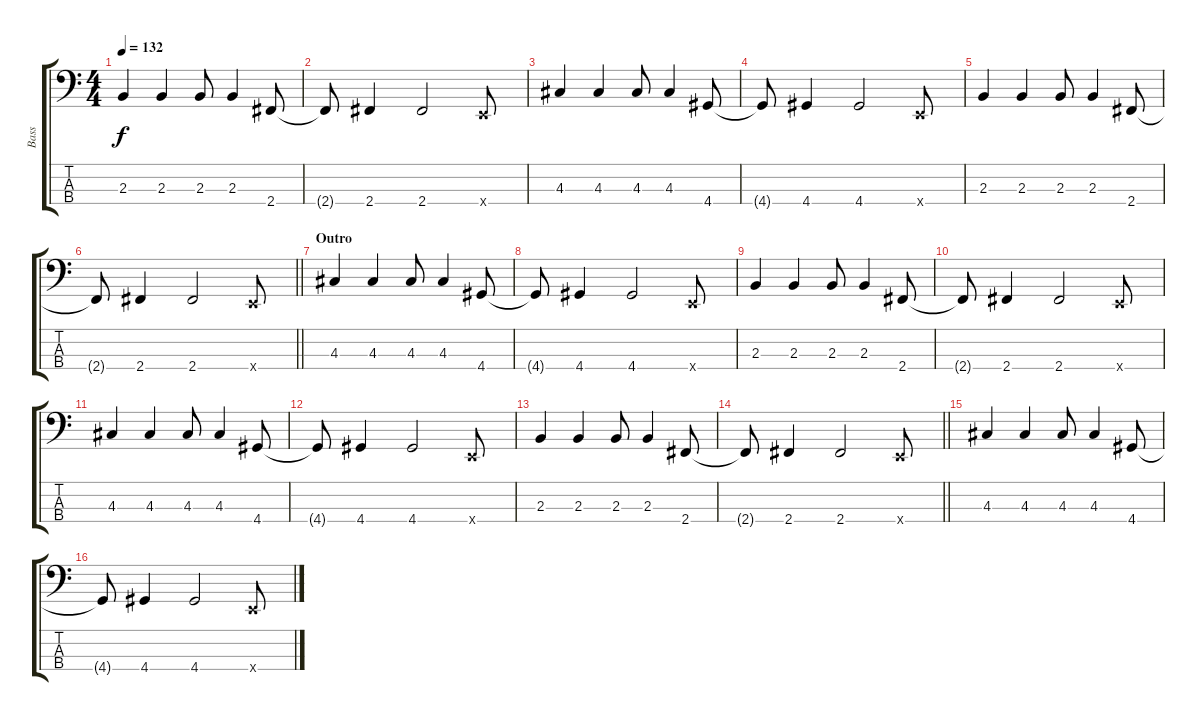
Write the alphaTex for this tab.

\track ("Bass" "Bass") {instrument slapbass2}
\staff {score tabs}
\tuning (G2 D2 A1 E1) {hide}
\ts (4 4)
\tempo 132
\clef f4
\ks c
2.3.4{dy f} 2.3.4 2.3.8 2.3.4 2.4.8 |
2.4{t}.8 2.4.4 2.4.2 0.4{x}.8 |
4.3.4 4.3.4 4.3.8 4.3.4 4.4.8 |
4.4{t}.8 4.4.4 4.4.2 0.4{x}.8 |
2.3.4 2.3.4 2.3.8 2.3.4 2.4.8 |
\barLineRight lightlight
2.4{t}.8 2.4.4 2.4.2 0.4{x}.8 |
\section ("" "Outro ")
4.3.4 4.3.4 4.3.8 4.3.4 4.4.8 |
4.4{t}.8 4.4.4 4.4.2 0.4{x}.8 |
2.3.4 2.3.4 2.3.8 2.3.4 2.4.8 |
2.4{t}.8 2.4.4 2.4.2 0.4{x}.8 |
4.3.4 4.3.4 4.3.8 4.3.4 4.4.8 |
4.4{t}.8 4.4.4 4.4.2 0.4{x}.8 |
2.3.4 2.3.4 2.3.8 2.3.4 2.4.8 |
\barLineRight lightlight
2.4{t}.8 2.4.4 2.4.2 0.4{x}.8 |
4.3.4 4.3.4 4.3.8 4.3.4 4.4.8 |
4.4{t}.8 4.4.4 4.4.2 0.4{x}.8
